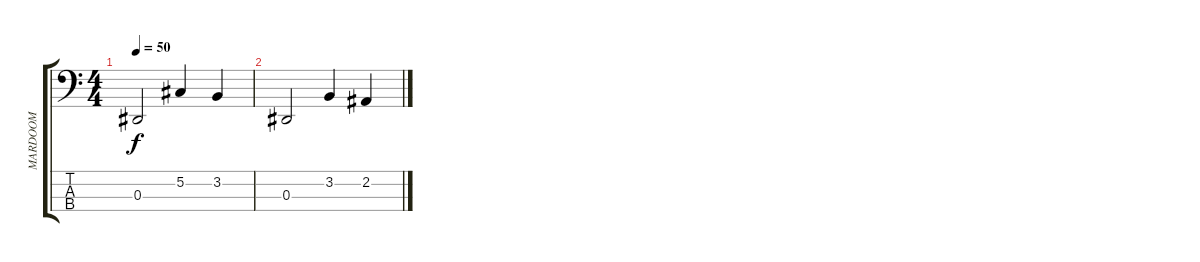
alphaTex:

\track ("MARDOOM" "MARDOOM") {instrument electricbasspick}
\staff {score tabs}
\tuning (Db2 Ab1 Eb1 Bb0) {hide}
\ts (4 4)
\tempo 50
\clef f4
\ks c
0.3.2{dy f} 5.2.4 3.2.4 |
0.3.2 3.2.4 2.2.4
